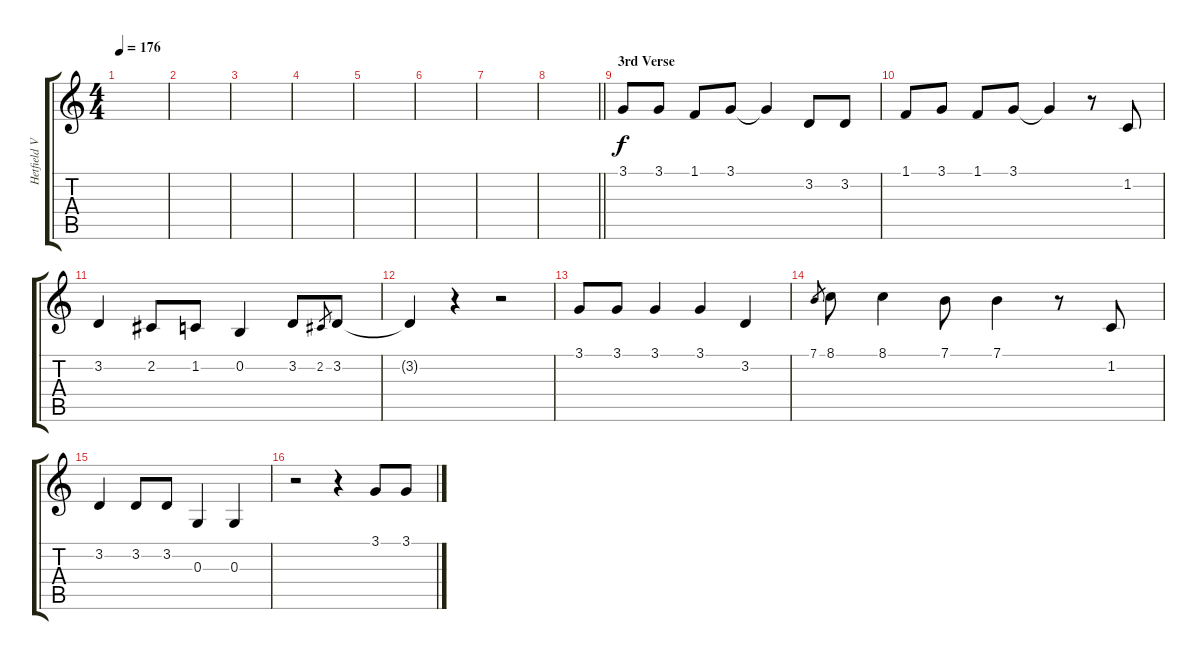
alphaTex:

\track ("Hetfield Vocals" "Hetfield V") {instrument lead6voice}
\staff {score tabs}
\tuning (E4 B3 G3 D3 A2 E2) {hide}
\ts (4 4)
\tempo 176
\clef g2
\ks c
|
|
|
|
|
|
|
\barLineRight lightlight
|
\section ("" "3rd Verse")
3.1.8 3.1.8 1.1.8 3.1.8 3.1{t}.4 3.2.8 3.2.8 |
1.1.8 3.1.8 1.1.8 3.1.8 3.1{t}.4 r.8 1.2.8 |
3.2.4 2.2.8 1.2.8 0.2.4 3.2.8 2.2.8{gr} 3.2.8 |
3.2{t}.4 r.4 r.2 |
3.1.8 3.1.8 3.1.4 3.1.4 3.2.4 |
7.1.8{gr} 8.1.8 8.1.4 7.1.8 7.1.4 r.8 1.2.8 |
3.2.4 3.2.8 3.2.8 0.3.4 0.3.4 |
r.2 r.4 3.1.8 3.1.8
